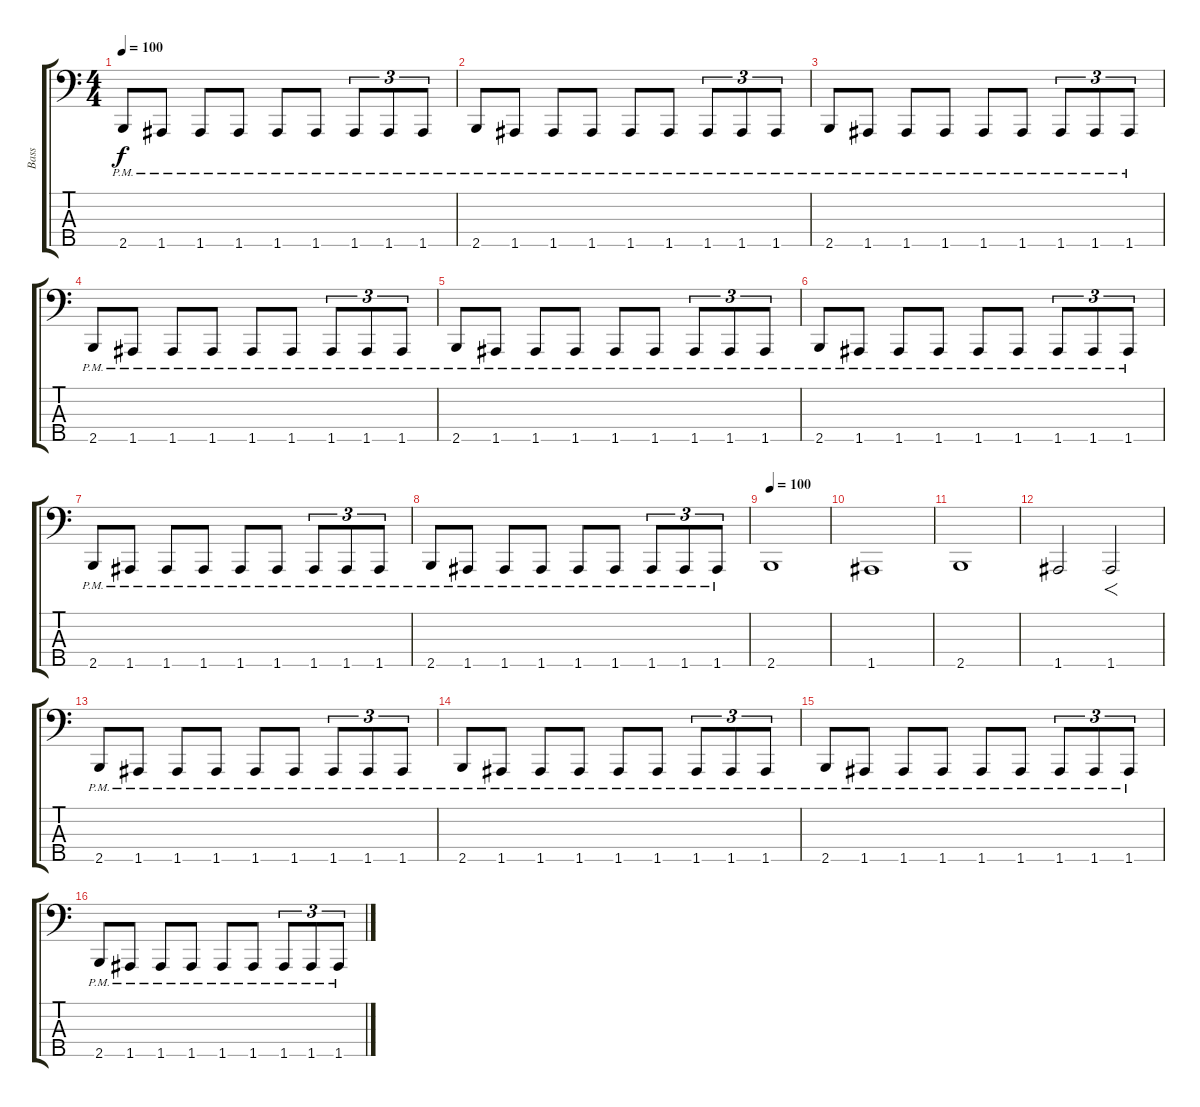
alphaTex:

\track ("Bass" "Bass") {instrument electricbasspick}
\staff {score tabs}
\tuning (G2 D2 A1 E1 A0) {hide}
\ts (4 4)
\tempo 100
\clef f4
\ks c
2.5{pm}.8{dy f} 1.5{pm}.8 1.5{pm}.8 1.5{pm}.8 1.5{pm}.8 1.5{pm}.8 1.5{pm}.8{tu (3 2)} 1.5{pm}.8{tu (3 2)} 1.5{pm}.8{tu (3 2)} |
2.5{pm}.8 1.5{pm}.8 1.5{pm}.8 1.5{pm}.8 1.5{pm}.8 1.5{pm}.8 1.5{pm}.8{tu (3 2)} 1.5{pm}.8{tu (3 2)} 1.5{pm}.8{tu (3 2)} |
2.5{pm}.8 1.5{pm}.8 1.5{pm}.8 1.5{pm}.8 1.5{pm}.8 1.5{pm}.8 1.5{pm}.8{tu (3 2)} 1.5{pm}.8{tu (3 2)} 1.5{pm}.8{tu (3 2)} |
2.5{pm}.8 1.5{pm}.8 1.5{pm}.8 1.5{pm}.8 1.5{pm}.8 1.5{pm}.8 1.5{pm}.8{tu (3 2)} 1.5{pm}.8{tu (3 2)} 1.5{pm}.8{tu (3 2)} |
2.5{pm}.8 1.5{pm}.8 1.5{pm}.8 1.5{pm}.8 1.5{pm}.8 1.5{pm}.8 1.5{pm}.8{tu (3 2)} 1.5{pm}.8{tu (3 2)} 1.5{pm}.8{tu (3 2)} |
2.5{pm}.8 1.5{pm}.8 1.5{pm}.8 1.5{pm}.8 1.5{pm}.8 1.5{pm}.8 1.5{pm}.8{tu (3 2)} 1.5{pm}.8{tu (3 2)} 1.5{pm}.8{tu (3 2)} |
2.5{pm}.8 1.5{pm}.8 1.5{pm}.8 1.5{pm}.8 1.5{pm}.8 1.5{pm}.8 1.5{pm}.8{tu (3 2)} 1.5{pm}.8{tu (3 2)} 1.5{pm}.8{tu (3 2)} |
2.5{pm}.8 1.5{pm}.8 1.5{pm}.8 1.5{pm}.8 1.5{pm}.8 1.5{pm}.8 1.5{pm}.8{tu (3 2)} 1.5{pm}.8{tu (3 2)} 1.5{pm}.8{tu (3 2)} |
\tempo 100
2.5.1 |
1.5.1 |
2.5.1 |
1.5.2 1.5.2{f} |
2.5{pm}.8 1.5{pm}.8 1.5{pm}.8 1.5{pm}.8 1.5{pm}.8 1.5{pm}.8 1.5{pm}.8{tu (3 2)} 1.5{pm}.8{tu (3 2)} 1.5{pm}.8{tu (3 2)} |
2.5{pm}.8 1.5{pm}.8 1.5{pm}.8 1.5{pm}.8 1.5{pm}.8 1.5{pm}.8 1.5{pm}.8{tu (3 2)} 1.5{pm}.8{tu (3 2)} 1.5{pm}.8{tu (3 2)} |
2.5{pm}.8 1.5{pm}.8 1.5{pm}.8 1.5{pm}.8 1.5{pm}.8 1.5{pm}.8 1.5{pm}.8{tu (3 2)} 1.5{pm}.8{tu (3 2)} 1.5{pm}.8{tu (3 2)} |
2.5{pm}.8 1.5{pm}.8 1.5{pm}.8 1.5{pm}.8 1.5{pm}.8 1.5{pm}.8 1.5{pm}.8{tu (3 2)} 1.5{pm}.8{tu (3 2)} 1.5{pm}.8{tu (3 2)}
